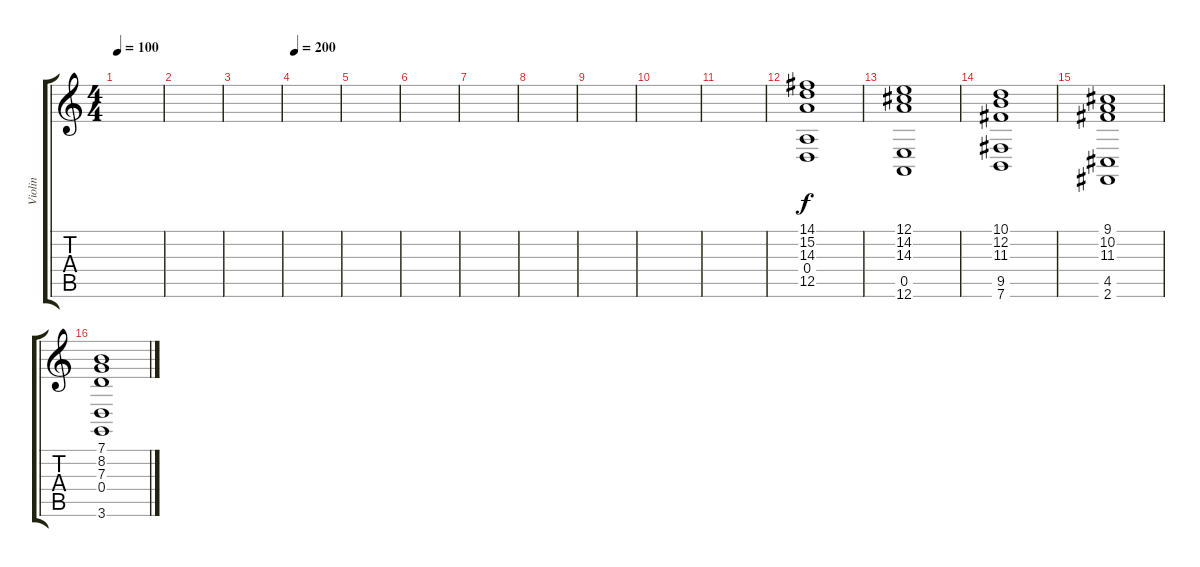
\track ("Violin" "Violin") {instrument violin}
\staff {score tabs}
\tuning (E4 B3 G3 D3 A2 E2) {hide}
\ts (4 4)
\tempo 100
\clef g2
\ks c
|
|
|
\tempo 200
|
|
|
|
|
|
|
|
(14.1 15.2 14.3 0.4 12.5).1 |
(12.1 14.2 14.3 0.5 12.6).1 |
(10.1 12.2 11.3 9.5 7.6).1 |
(9.1 10.2 11.3 4.5 2.6).1 |
(7.1 8.2 7.3 0.4 3.6).1
